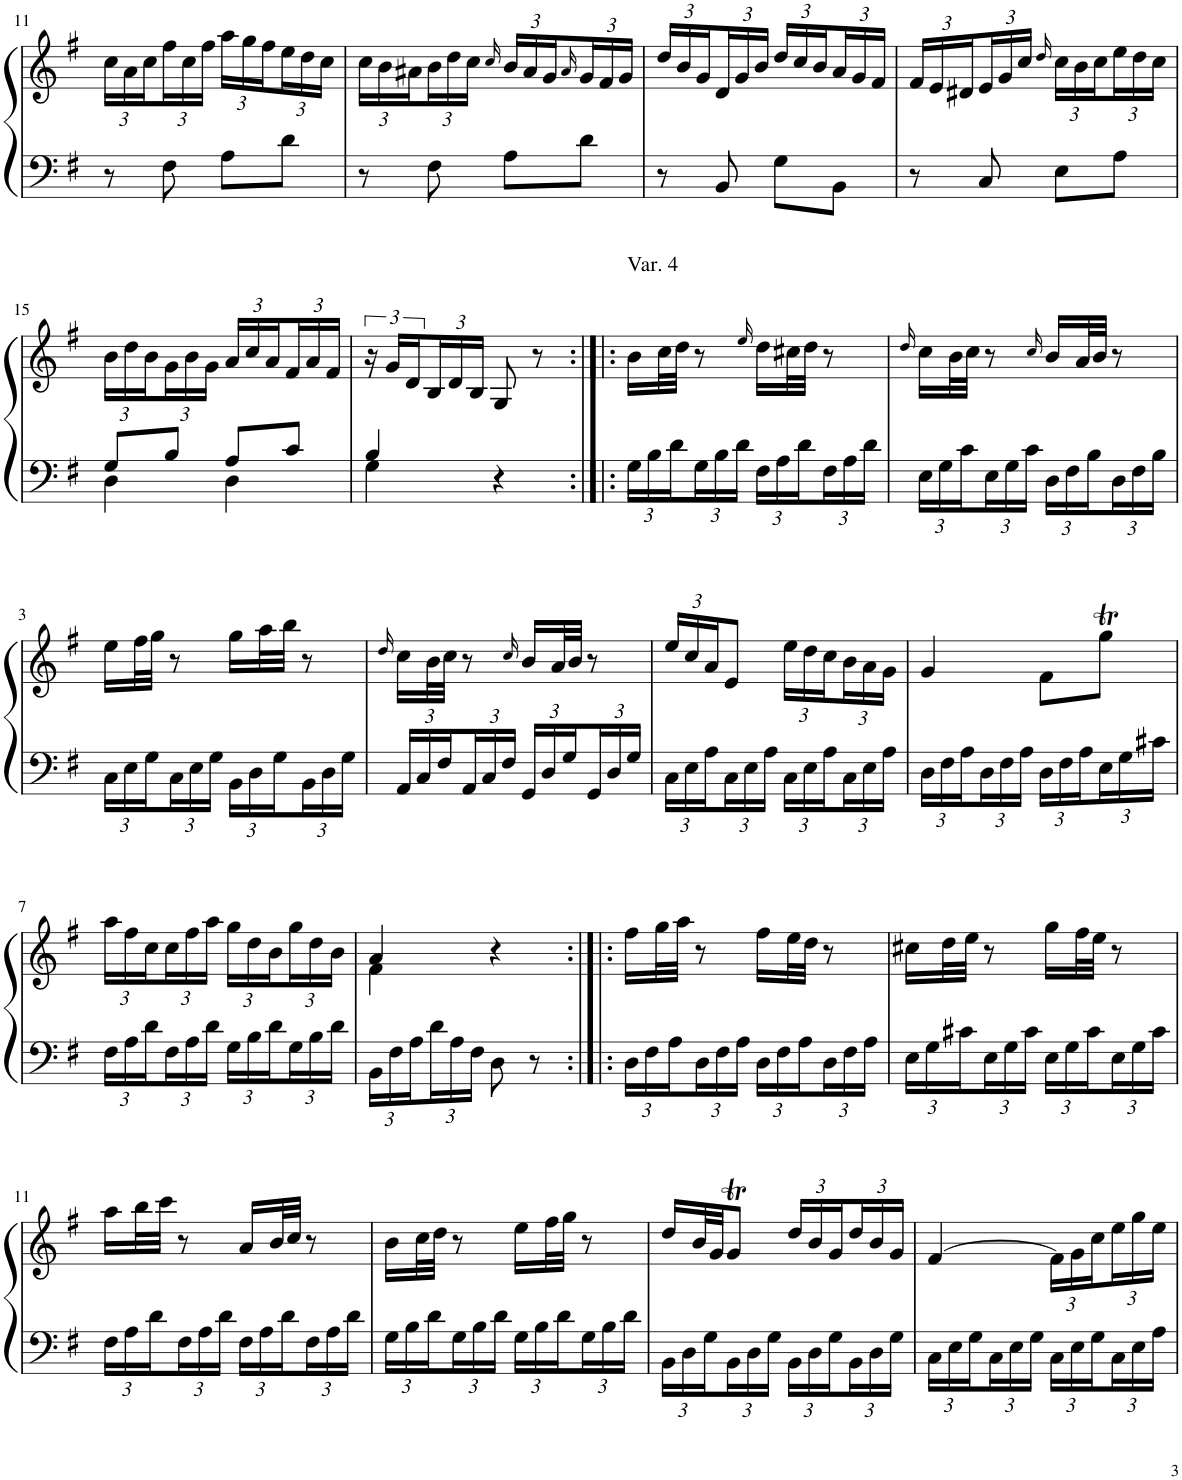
**kern	**kern
*part1	*part1
*staff2	*staff1
*I"Piano	*
*I'Pno.	*
!!LO:PB:g=z
*clefF4	*clefG2
*k[f#]	*k[f#]
*M2/4	*M2/4
*	*Xbrackettup
=11	=11
8r	24cc\LL
.	24a\
.	24cc\
8F#\	24ff#\
.	24cc\
.	24ff#\JJ
8A\L	24aa\LL
.	24gg\
.	24ff#\
8d\J	24ee\
.	24dd\
.	24cc\JJ
=12	=12
8r	24cc\LL
.	24b\
.	24a#X\
8F#\	24b\
.	24dd\
.	24cc\JJ
.	16qcc/
8A\L	24b/LL
.	24a#/
.	24g/
.	16qa#/
8d\J	24g/
.	24f#/
.	24g/JJ
=13	=13
8r	24dd/LL
.	24b/
.	24g/
8BB/	24d/
.	24g/
.	24b/JJ
8G\L	24dd/LL
.	24cc/
.	24b/
8BB\J	24a/
.	24g/
.	24f#/JJ
=14	=14
8r	24f#/LL
.	24e/
.	24d#X/
8C/	24e/
.	24g/
.	24cc/JJ
.	16qdd/
8E\L	24cc\LL
.	24b\
.	24cc\
8A\J	24ee\
.	24dd\
.	24cc\JJ
!!LO:LB:g=z
=15	=15
*^	*
8G/L	4D\	24b\LL
.	.	24dd\
.	.	24b\
8B/J	.	24g\
.	.	24b\
.	.	24g\JJ
8A/L	4D\	24a/LL
.	.	24cc/
.	.	24a/
8c/J	.	24f#/
.	.	24a/
.	.	24f#/JJ
=16	=16	=16
*	*	*brackettup
4B/	4G\	24r
.	.	24g/LL
.	.	24d/
*	*	*Xbrackettup
.	.	24B/
.	.	24d/
.	.	24B/JJ
4r	4ryy	8G/
.	.	8r
*v	*v	*
=1:|!|:	=1:|!|:
*Xbrackettup	*
!	!LO:TX:a:t=Var. 4
24G\LL	16b\LL
24B\	.
.	32cc\L
24d\	.
.	32dd\JJJ
24G\	8r
24B\	.
24d\JJ	.
.	16qee/
24F#\LL	16dd\LL
24A\	.
.	32cc#X\L
24d\	.
.	32dd\JJJ
24F#\	8r
24A\	.
24d\JJ	.
=2	=2
.	16qdd/
24E\LL	16cc\LL
24G\	.
.	32b\L
24c\	.
.	32cc\JJJ
24E\	8r
24G\	.
24c\JJ	.
.	16qcc/
24D\LL	16b/LL
24F#\	.
.	32a/L
24B\	.
.	32b/JJJ
24D\	8r
24F#\	.
24B\JJ	.
!!LO:LB:g=z
=3	=3
24C\LL	16ee\LL
24E\	.
.	32ff#\L
24G\	.
.	32gg\JJJ
24C\	8r
24E\	.
24G\JJ	.
24BB\LL	16gg\LL
24D\	.
.	32aa\L
24G\	.
.	32bb\JJJ
24BB\	8r
24D\	.
24G\JJ	.
=4	=4
.	16qdd/
24AA/LL	16cc\LL
24C/	.
.	32b\L
24F#/	.
.	32cc\JJJ
24AA/	8r
24C/	.
24F#/JJ	.
.	16qcc/
24GG/LL	16b/LL
24D/	.
.	32a/L
24G/	.
.	32b/JJJ
24GG/	8r
24D/	.
24G/JJ	.
=5	=5
24C\LL	24ee/LL
24E\	24cc/
24A\	24a/J
24C\	8e/J
24E\	.
24A\JJ	.
24C\LL	24ee\LL
24E\	24dd\
24A\	24cc\
24C\	24b\
24E\	24a\
24A\JJ	24g\JJ
=6	=6
24D\LL	4g/
24F#\	.
24A\	.
24D\	.
24F#\	.
24A\JJ	.
24D\LL	8f#\L
24F#\	.
24A\	.
24E\	8ggT\J
24G\	.
24c#X\JJ	.
!!LO:LB:g=z
=7	=7
24F#\LL	24aa\LL
24A\	24ff#\
24d\	24cc\
24F#\	24cc\
24A\	24ff#\
24d\JJ	24aa\JJ
24G\LL	24gg\LL
24B\	24dd\
24d\	24b\
24G\	24gg\
24B\	24dd\
24d\JJ	24b\JJ
=8	=8
*	*^
24BB\LL	4a/	4f#\
24F#\	.	.
24A\	.	.
24d\	.	.
24A\	.	.
24F#\JJ	.	.
8D\	4r	4ryy
8r	.	.
*	*v	*v
=9:|!|:	=9:|!|:
24D\LL	16ff#\LL
24F#\	.
.	32gg\L
24A\	.
.	32aa\JJJ
24D\	8r
24F#\	.
24A\JJ	.
24D\LL	16ff#\LL
24F#\	.
.	32ee\L
24A\	.
.	32dd\JJJ
24D\	8r
24F#\	.
24A\JJ	.
=10	=10
24E\LL	16cc#X\LL
24G\	.
.	32dd\L
24c#X\	.
.	32ee\JJJ
24E\	8r
24G\	.
24c#\JJ	.
24E\LL	16gg\LL
24G\	.
.	32ff#\L
24c#\	.
.	32ee\JJJ
24E\	8r
24G\	.
24c#\JJ	.
!!LO:LB:g=z
=11	=11
24F#\LL	16aa\LL
24A\	.
.	32bb\L
24d\	.
.	32ccc\JJJ
24F#\	8r
24A\	.
24d\JJ	.
24F#\LL	16a/LL
24A\	.
.	32b/L
24d\	.
.	32cc/JJJ
24F#\	8r
24A\	.
24d\JJ	.
=12	=12
24G\LL	16b\LL
24B\	.
.	32cc\L
24d\	.
.	32dd\JJJ
24G\	8r
24B\	.
24d\JJ	.
24G\LL	16ee\LL
24B\	.
.	32ff#\L
24d\	.
.	32gg\JJJ
24G\	8r
24B\	.
24d\JJ	.
=13	=13
24BB\LL	16dd/LL
24D\	.
.	32b/L
24G\	.
.	32g/JJ
24BB\	8gT/J
24D\	.
24G\JJ	.
24BB\LL	24dd/LL
24D\	24b/
24G\	24g/
24BB\	24dd/
24D\	24b/
24G\JJ	24g/JJ
=14	=14
24C\LL	[4f#/
24E\	.
24G\	.
24C\	.
24E\	.
24G\JJ	.
24C\LL	24f#\LL]
24E\	24g\
24G\	24cc\
24C\	24ee\
24E\	24gg\
24A\JJ	24ee\JJ
=	=
*-	*-
